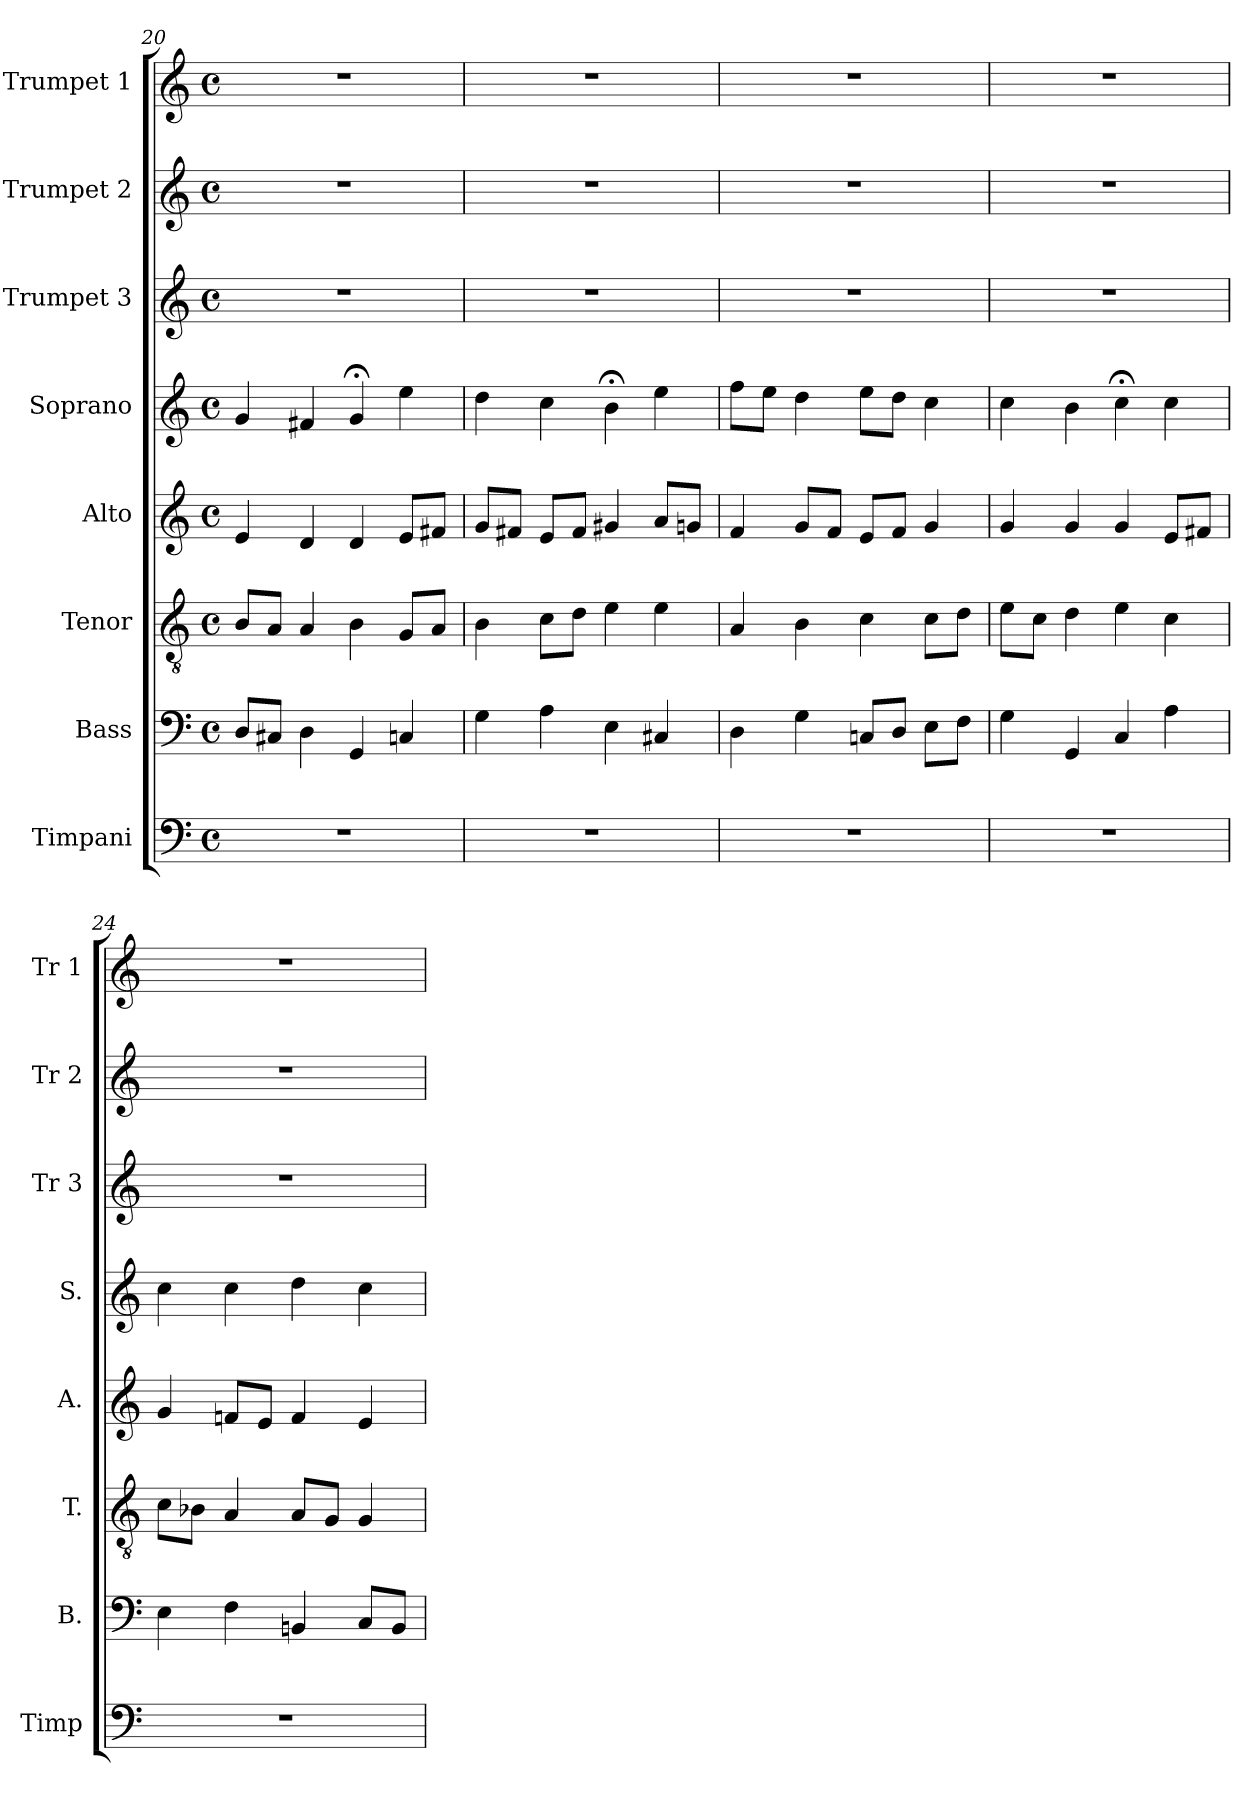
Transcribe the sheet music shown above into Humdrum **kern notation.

**kern	**kern	**kern	**kern	**kern	**kern	**kern	**kern
*part8	*part7	*part6	*part5	*part4	*part3	*part2	*part1
*staff8	*staff7	*staff6	*staff5	*staff4	*staff3	*staff2	*staff1
*I"Timpani	*I"Bass	*I"Tenor	*I"Alto	*I"Soprano	*I"Trumpet 3	*I"Trumpet 2	*I"Trumpet 1
*I'Timp	*I'B.	*I'T.	*I'A.	*I'S.	*I'Tr 3	*I'Tr 2	*I'Tr 1
!!LO:LB:g=z
*clefF4	*clefF4	*clefGv2	*clefG2	*clefG2	*clefG2	*clefG2	*clefG2
*k[]	*k[]	*k[]	*k[]	*k[]	*k[]	*k[]	*k[]
*C:	*C:	*C:	*C:	*C:	*C:	*C:	*C:
*M4/4	*M4/4	*M4/4	*M4/4	*M4/4	*M4/4	*M4/4	*M4/4
*met(c)	*met(c)	*met(c)	*met(c)	*met(c)	*met(c)	*met(c)	*met(c)
=20	=20	=20	=20	=20	=20	=20	=20
1r	8D/L	8B/L	4e/	4g/	1r	1r	1r
.	8C#X/J	8A/J	.	.	.	.	.
.	4D\	4A/	4d/	4f#X/	.	.	.
.	4GG/	4B\	4d/	4g;</	.	.	.
.	4Cn/	8G/L	8e/L	4ee\	.	.	.
.	.	8A/J	8f#X/J	.	.	.	.
=21	=21	=21	=21	=21	=21	=21	=21
1r	4G\	4B\	8g/L	4dd\	1r	1r	1r
.	.	.	8f#X/J	.	.	.	.
.	4A\	8c\L	8e/L	4cc\	.	.	.
.	.	8d\J	8f#/J	.	.	.	.
.	4E\	4e\	4g#X/	4b;<\	.	.	.
.	4C#X/	4e\	8a/L	4ee\	.	.	.
.	.	.	8gn/J	.	.	.	.
=22	=22	=22	=22	=22	=22	=22	=22
1r	4D\	4A/	4f/	8ff\L	1r	1r	1r
.	.	.	.	8ee\J	.	.	.
.	4G\	4B\	8g/L	4dd\	.	.	.
.	.	.	8f/J	.	.	.	.
.	8Cn/L	4c\	8e/L	8ee\L	.	.	.
.	8D/J	.	8f/J	8dd\J	.	.	.
.	8E\L	8c\L	4g/	4cc\	.	.	.
.	8F\J	8d\J	.	.	.	.	.
=23	=23	=23	=23	=23	=23	=23	=23
1r	4G\	8e\L	4g/	4cc\	1r	1r	1r
.	.	8c\J	.	.	.	.	.
.	4GG/	4d\	4g/	4b\	.	.	.
.	4C/	4e\	4g/	4cc;<\	.	.	.
.	4A\	4c\	8e/L	4cc\	.	.	.
.	.	.	8f#X/J	.	.	.	.
=24	=24	=24	=24	=24	=24	=24	=24
1r	4E\	8c\L	4g/	4cc\	1r	1r	1r
.	.	8B-X\J	.	.	.	.	.
.	4F\	4A/	8fn/L	4cc\	.	.	.
.	.	.	8e/J	.	.	.	.
.	4BBn/	8A/L	4f/	4dd\	.	.	.
.	.	8G/J	.	.	.	.	.
.	8C/L	4G/	4e/	4cc\	.	.	.
.	8BB/J	.	.	.	.	.	.
=	=	=	=	=	=	=	=
*-	*-	*-	*-	*-	*-	*-	*-
